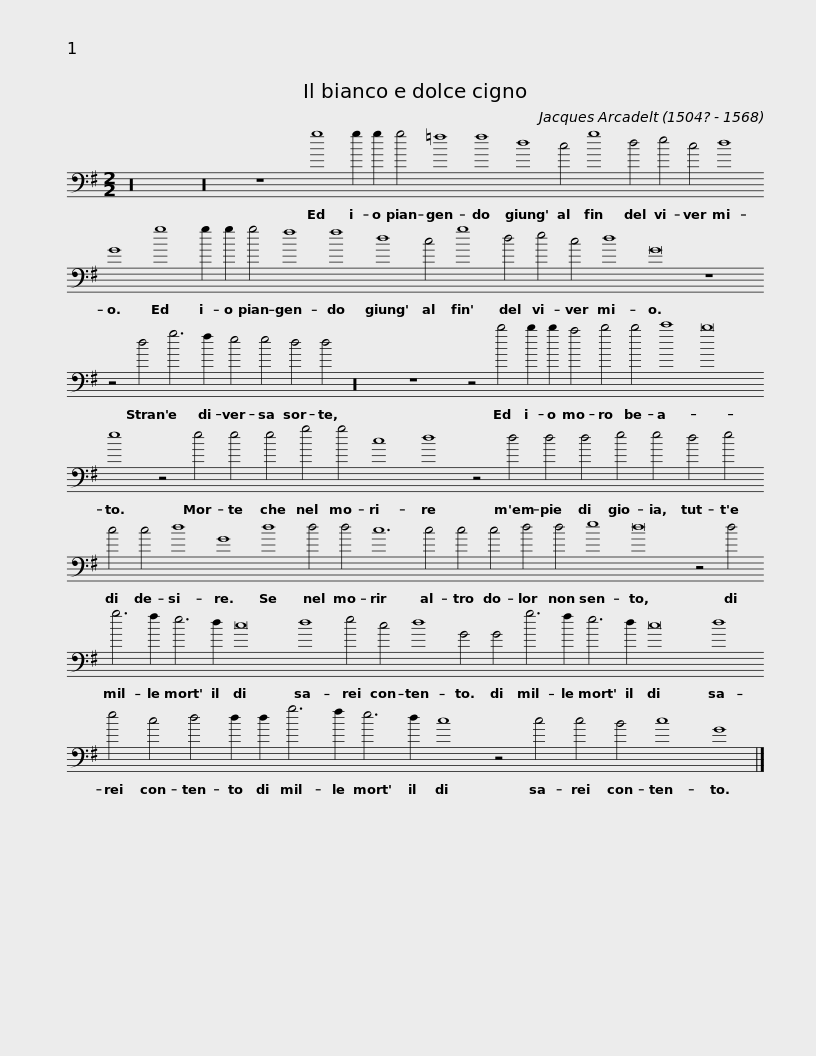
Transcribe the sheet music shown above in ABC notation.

X:1
L:1/8
M:2/2
I:linebreak $
K:G
V:1 bass transpose="-24 "
V:1
 z32 z32 z8 g8 g2 g2 g4 =f8 f8 d8 c4 g8 d4 e4 c4 d8 G8 g8 g2 g2 g4 f8 f8 d8 c4 g8 d4 e4 c4 d8 G16 z8 z4 d4 g6 f2 e4 e4 d4 d4 z32 z8 z4 b4 b2 b2 a4 b4 b4 c'8 b16 e8 z4 e4 e4 e4 g4 g4 c8 d8 z4 d4 d4 d4 e4 e4 d4 e4 c4 c4 d8 G8 d8 d4 d4 c12 c4 c4 c4 d4 d4 e8 d16 z4 d4 g6 f2 e6 d2 c16 d8 e4 c4 d8 G4 G4 g6 f2 e6 d2 c16 d8 e4 c4 d4 d2 d2 g6 f2 e6 d2 c8 z4 c4 c4 B4 c8 G8 |] %1
